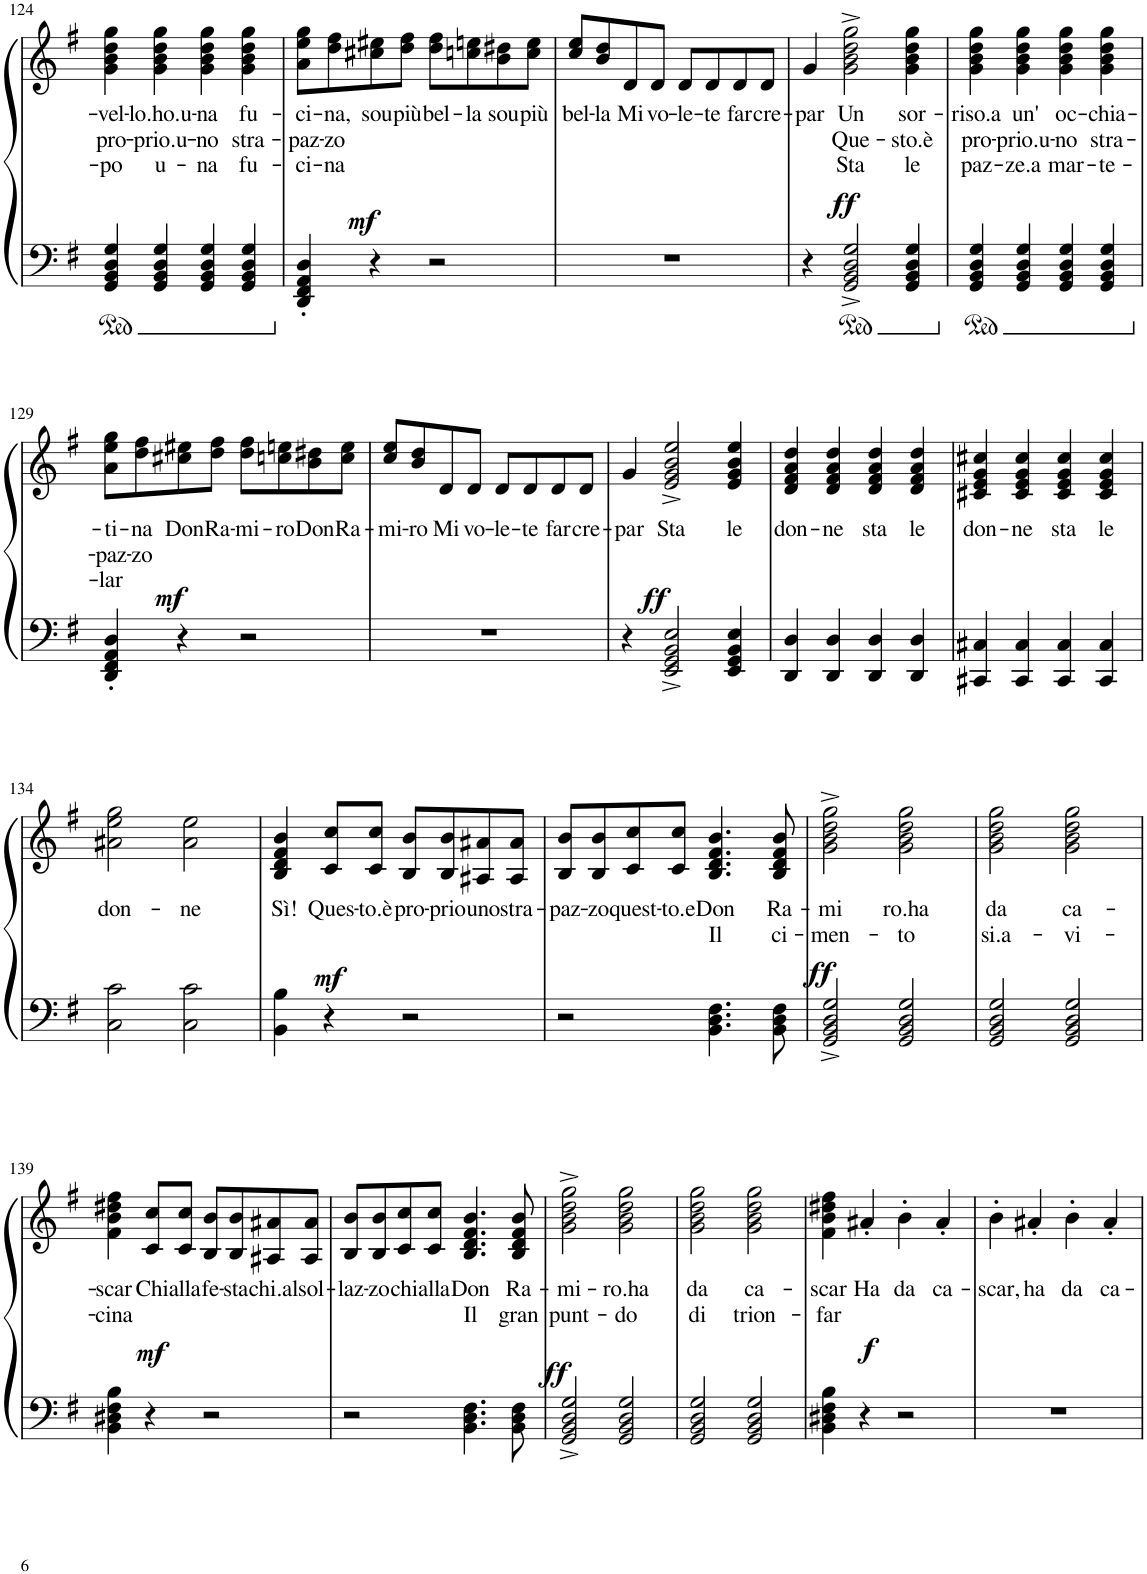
**kern	**kern	**text	**text	**text	**dynam
*part1	*part1	*part1	*part1	*part1	*part1
*staff2	*staff1	*staff1	*staff1	*staff1	*staff1/2
*I"Piano	*	*	*	*	*
*I'Pno.	*	*	*	*	*
!!LO:PB:g=z
*clefF4	*clefG2	*	*	*	*
*k[f#]	*k[f#]	*	*	*	*
*M4/4	*M4/4	*	*	*	*
*met(c)	*met(c)	*	*	*	*
=124	=124	=124	=124	=124	=124
!	!	!LO:LY:b	!LO:LY:b	!LO:LY:b	!
4GG/ 4BB/ 4D/ 4G/	4g\ 4b\ 4dd\ 4gg\	-vel-	pro-	-po	.
!	!	!LO:LY:b	!LO:LY:b	!LO:LY:b	!
4GG/ 4BB/ 4D/ 4G/	4g\ 4b\ 4dd\ 4gg\	-lo.ho.u-	-prio.u-	u-	.
!	!	!LO:LY:b	!LO:LY:b	!LO:LY:b	!
4GG/ 4BB/ 4D/ 4G/	4g\ 4b\ 4dd\ 4gg\	-na	-no	-na	.
!	!	!LO:LY:b	!LO:LY:b	!LO:LY:b	!
4GG/ 4BB/ 4D/ 4G/	4g\ 4b\ 4dd\ 4gg\	fu-	stra-	fu-	.
=125	=125	=125	=125	=125	=125
!	!	!LO:LY:b	!LO:LY:b	!LO:LY:b	!
4DD/' 4FF#/' 4AA/' 4D/'	8a\ 8ee\ 8gg\L	-ci-	-paz-	-ci-	.
!	!	!LO:LY:b	!LO:LY:b	!LO:LY:b	!
.	8dd\ 8ff#\	-na,	-zo	-na	.
!	!	!LO:LY:b	!	!	!LO:DY:a=2
4r	8cc#X\ 8ee#X\	sou	.	.	mf
!	!	!LO:LY:b	!	!	!
.	8dd\ 8ff#\J	più	.	.	.
!	!	!LO:LY:b	!	!	!
2r	8dd\ 8ff#\L	bel-	.	.	.
!	!	!LO:LY:b	!	!	!
.	8ccn\ 8een\	-la	.	.	.
!	!	!LO:LY:b	!	!	!
.	8b\ 8dd#X\	sou	.	.	.
!	!	!LO:LY:b	!	!	!
.	8cc\ 8ee\J	più	.	.	.
=126	=126	=126	=126	=126	=126
!	!	!LO:LY:b	!	!	!
1r	8cc/ 8ee/L	bel-	.	.	.
!	!	!LO:LY:b	!	!	!
.	8b/ 8dd/	-la	.	.	.
!	!	!LO:LY:b	!	!	!
.	8d/	Mi	.	.	.
!	!	!LO:LY:b	!	!	!
.	8d/J	vo-	.	.	.
!	!	!LO:LY:b	!	!	!
.	8d/L	-le-	.	.	.
!	!	!LO:LY:b	!	!	!
.	8d/	-te	.	.	.
!	!	!LO:LY:b	!	!	!
.	8d/	far	.	.	.
!	!	!LO:LY:b	!	!	!
.	8d/J	cre-	.	.	.
=127	=127	=127	=127	=127	=127
!	!	!LO:LY:b	!	!	!
4r	4g/	-par	.	.	.
!	!	!LO:LY:b	!LO:LY:b	!LO:LY:b	!LO:DY:a=2
2GG/^ 2BB/^ 2D/^ 2G/^	2g\^ 2b\^ 2dd\^ 2gg\^	Un	Que-	Sta	ff
!	!	!LO:LY:b	!LO:LY:b	!LO:LY:b	!
4GG/ 4BB/ 4D/ 4G/	4g\ 4b\ 4dd\ 4gg\	sor-	-sto.è	le	.
=128	=128	=128	=128	=128	=128
!	!	!LO:LY:b	!LO:LY:b	!LO:LY:b	!
4GG/ 4BB/ 4D/ 4G/	4g\ 4b\ 4dd\ 4gg\	-riso.a	pro-	paz-	.
!	!	!LO:LY:b	!LO:LY:b	!LO:LY:b	!
4GG/ 4BB/ 4D/ 4G/	4g\ 4b\ 4dd\ 4gg\	un'	-prio.u-	-ze.a	.
!	!	!LO:LY:b	!LO:LY:b	!LO:LY:b	!
4GG/ 4BB/ 4D/ 4G/	4g\ 4b\ 4dd\ 4gg\	oc-	-no	mar-	.
!	!	!LO:LY:b	!LO:LY:b	!LO:LY:b	!
4GG/ 4BB/ 4D/ 4G/	4g\ 4b\ 4dd\ 4gg\	-chia-	stra-	-te-	.
!!LO:LB:g=z
=129	=129	=129	=129	=129	=129
!	!	!LO:LY:b	!LO:LY:b	!LO:LY:b	!
4DD/' 4FF#/' 4AA/' 4D/'	8a\ 8ee\ 8gg\L	-ti-	-paz-	-lar	.
!	!	!LO:LY:b	!LO:LY:b	!	!
.	8dd\ 8ff#\	-na	-zo	.	.
!	!	!LO:LY:b	!	!	!LO:DY:a=2
4r	8cc#X\ 8ee#X\	Don	.	.	mf
!	!	!LO:LY:b	!	!	!
.	8dd\ 8ff#\J	Ra-	.	.	.
!	!	!LO:LY:b	!	!	!
2r	8dd\ 8ff#\L	-mi-	.	.	.
!	!	!LO:LY:b	!	!	!
.	8ccn\ 8een\	-ro	.	.	.
!	!	!LO:LY:b	!	!	!
.	8b\ 8dd#X\	Don	.	.	.
!	!	!LO:LY:b	!	!	!
.	8cc\ 8ee\J	Ra-	.	.	.
=130	=130	=130	=130	=130	=130
!	!	!LO:LY:b	!	!	!
1r	8cc/ 8ee/L	-mi-	.	.	.
!	!	!LO:LY:b	!	!	!
.	8b/ 8dd/	-ro	.	.	.
!	!	!LO:LY:b	!	!	!
.	8d/	Mi	.	.	.
!	!	!LO:LY:b	!	!	!
.	8d/J	vo-	.	.	.
!	!	!LO:LY:b	!	!	!
.	8d/L	-le-	.	.	.
!	!	!LO:LY:b	!	!	!
.	8d/	-te	.	.	.
!	!	!LO:LY:b	!	!	!
.	8d/	far	.	.	.
!	!	!LO:LY:b	!	!	!
.	8d/J	cre-	.	.	.
=131	=131	=131	=131	=131	=131
!	!	!LO:LY:b	!	!	!
4r	4g/	-par	.	.	.
!	!	!LO:LY:b	!	!	!LO:DY:a=2
2EE/^ 2GG/^ 2BB/^ 2E/^	2e/^ 2g/^ 2b/^ 2ee/^	Sta	.	.	ff
!	!	!LO:LY:b	!	!	!
4EE/ 4GG/ 4BB/ 4E/	4e/ 4g/ 4b/ 4ee/	le	.	.	.
=132	=132	=132	=132	=132	=132
!	!	!LO:LY:b	!	!	!
4DD/ 4D/	4d/ 4f#/ 4a/ 4dd/	don-	.	.	.
!	!	!LO:LY:b	!	!	!
4DD/ 4D/	4d/ 4f#/ 4a/ 4dd/	-ne	.	.	.
!	!	!LO:LY:b	!	!	!
4DD/ 4D/	4d/ 4f#/ 4a/ 4dd/	sta	.	.	.
!	!	!LO:LY:b	!	!	!
4DD/ 4D/	4d/ 4f#/ 4a/ 4dd/	le	.	.	.
=133	=133	=133	=133	=133	=133
!	!	!LO:LY:b	!	!	!
4CC#X/ 4C#X/	4c#X/ 4e/ 4g/ 4cc#X/	don-	.	.	.
!	!	!LO:LY:b	!	!	!
4CC#/ 4C#/	4c#/ 4e/ 4g/ 4cc#/	-ne	.	.	.
!	!	!LO:LY:b	!	!	!
4CC#/ 4C#/	4c#/ 4e/ 4g/ 4cc#/	sta	.	.	.
!	!	!LO:LY:b	!	!	!
4CC#/ 4C#/	4c#/ 4e/ 4g/ 4cc#/	le	.	.	.
!!LO:LB:g=z
=134	=134	=134	=134	=134	=134
!	!	!LO:LY:b	!	!	!
2C\ 2c\	2a#X\ 2ee\ 2gg\	don-	.	.	.
!	!	!LO:LY:b	!	!	!
2C\ 2c\	2a#\ 2ee\	-ne	.	.	.
=135	=135	=135	=135	=135	=135
!	!	!LO:LY:b	!	!	!
4BB\ 4B\	4B/ 4d/ 4f#/ 4b/	Sì!	.	.	.
!	!	!LO:LY:b	!	!	!LO:DY:a=2
4r	8c/ 8cc/L	Ques-	.	.	mf
!	!	!LO:LY:b	!	!	!
.	8c/ 8cc/J	-to.è	.	.	.
!	!	!LO:LY:b	!	!	!
2r	8B/ 8b/L	pro-	.	.	.
!	!	!LO:LY:b	!	!	!
.	8B/ 8b/	-prio	.	.	.
!	!	!LO:LY:b	!	!	!
.	8A#X/ 8a#X/	uno	.	.	.
!	!	!LO:LY:b	!	!	!
.	8A#/ 8a#/J	stra-	.	.	.
=136	=136	=136	=136	=136	=136
!	!	!LO:LY:b	!	!	!
2r	8B/ 8b/L	-paz-	.	.	.
!	!	!LO:LY:b	!	!	!
.	8B/ 8b/	-zo	.	.	.
!	!	!LO:LY:b	!	!	!
.	8c/ 8cc/	quest-	.	.	.
!	!	!LO:LY:b	!	!	!
.	8c/ 8cc/J	-to.e	.	.	.
!	!	!LO:LY:b	!LO:LY:b	!	!
4.BB\ 4.D\ 4.F#\	4.B/ 4.d/ 4.f#/ 4.b/	Don	Il	.	.
!	!	!LO:LY:b	!LO:LY:b	!	!
8BB\ 8D\ 8F#\	8B/ 8d/ 8f#/ 8b/	Ra-	ci-	.	.
=137	=137	=137	=137	=137	=137
!	!	!LO:LY:b	!LO:LY:b	!	!LO:DY:a=2
2GG/^ 2BB/^ 2D/^ 2G/^	2g\^ 2b\^ 2dd\^ 2gg\^	-mi	-men-	.	ff
!	!	!LO:LY:b	!LO:LY:b	!	!
2GG/ 2BB/ 2D/ 2G/	2g\ 2b\ 2dd\ 2gg\	ro.ha	-to	.	.
=138	=138	=138	=138	=138	=138
!	!	!LO:LY:b	!LO:LY:b	!	!
2GG/ 2BB/ 2D/ 2G/	2g\ 2b\ 2dd\ 2gg\	da	si.a-	.	.
!	!	!LO:LY:b	!LO:LY:b	!	!
2GG/ 2BB/ 2D/ 2G/	2g\ 2b\ 2dd\ 2gg\	ca-	-vi-	.	.
!!LO:LB:g=z
=139	=139	=139	=139	=139	=139
!	!	!LO:LY:b	!LO:LY:b	!	!
4BB\ 4D#X\ 4F#\ 4B\	4f#\ 4b\ 4dd#X\ 4ff#\	-scar	-cina	.	.
!	!	!LO:LY:b	!	!	!LO:DY:a=2
4r	8c/ 8cc/L	Chi	.	.	mf
!	!	!LO:LY:b	!	!	!
.	8c/ 8cc/J	alla	.	.	.
!	!	!LO:LY:b	!	!	!
2r	8B/ 8b/L	fe-	.	.	.
!	!	!LO:LY:b	!	!	!
.	8B/ 8b/	-sta	.	.	.
!	!	!LO:LY:b	!	!	!
.	8A#X/ 8a#X/	chi.al	.	.	.
!	!	!LO:LY:b	!	!	!
.	8A#/ 8a#/J	sol-	.	.	.
=140	=140	=140	=140	=140	=140
!	!	!LO:LY:b	!	!	!
2r	8B/ 8b/L	-laz-	.	.	.
!	!	!LO:LY:b	!	!	!
.	8B/ 8b/	-zo	.	.	.
!	!	!LO:LY:b	!	!	!
.	8c/ 8cc/	chi	.	.	.
!	!	!LO:LY:b	!	!	!
.	8c/ 8cc/J	alla	.	.	.
!	!	!LO:LY:b	!LO:LY:b	!	!
4.BB\ 4.D\ 4.F#\	4.B/ 4.d/ 4.f#/ 4.b/	Don	Il	.	.
!	!	!LO:LY:b	!LO:LY:b	!	!
8BB\ 8D\ 8F#\	8B/ 8d/ 8f#/ 8b/	Ra-	gran	.	.
=141	=141	=141	=141	=141	=141
!	!	!LO:LY:b	!LO:LY:b	!	!LO:DY:a=2
2GG/^ 2BB/^ 2D/^ 2G/^	2g\^ 2b\^ 2dd\^ 2gg\^	-mi-	punt-	.	ff
!	!	!LO:LY:b	!LO:LY:b	!	!
2GG/ 2BB/ 2D/ 2G/	2g\ 2b\ 2dd\ 2gg\	-ro.ha	-do	.	.
=142	=142	=142	=142	=142	=142
!	!	!LO:LY:b	!LO:LY:b	!	!
2GG/ 2BB/ 2D/ 2G/	2g\ 2b\ 2dd\ 2gg\	da	di	.	.
!	!	!LO:LY:b	!LO:LY:b	!	!
2GG/ 2BB/ 2D/ 2G/	2g\ 2b\ 2dd\ 2gg\	ca-	trion-	.	.
=143	=143	=143	=143	=143	=143
!	!	!LO:LY:b	!LO:LY:b	!	!
4BB\ 4D#X\ 4F#\ 4B\	4f#\ 4b\ 4dd#X\ 4ff#\	-scar	-far	.	.
!	!	!LO:LY:b	!	!	!LO:DY:a=2
4r	4a#X'/	Ha	.	.	f
!	!	!LO:LY:b	!	!	!
2r	4b'\	da	.	.	.
!	!	!LO:LY:b	!	!	!
.	4a#'/	ca-	.	.	.
=144	=144	=144	=144	=144	=144
!	!	!LO:LY:b	!	!	!
1r	4b'\	-scar,	.	.	.
!	!	!LO:LY:b	!	!	!
.	4a#X'/	ha	.	.	.
!	!	!LO:LY:b	!	!	!
.	4b'\	da	.	.	.
!	!	!LO:LY:b	!	!	!
.	4a#'/	ca-	.	.	.
=	=	=	=	=	=
*-	*-	*-	*-	*-	*-
